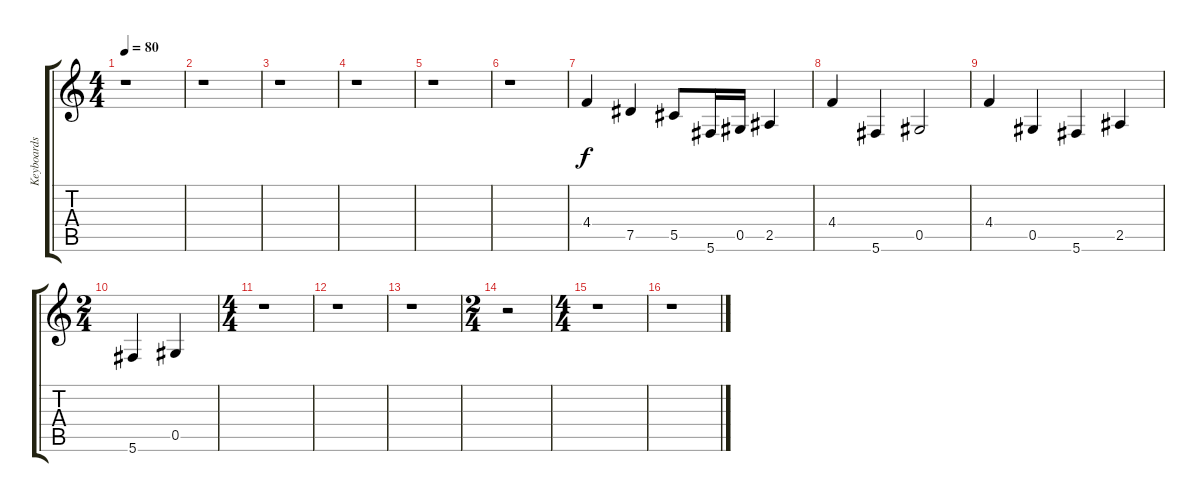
\track ("Keyboards" "Keyboards") {instrument contrabass}
\staff {score tabs}
\tuning (Eb4 Bb3 Gb3 Db3 Ab2 Db2) {hide}
\ts (4 4)
\tempo 80
\clef g2
\ks c
r.1{dy f} |
r.1 |
r.1 |
r.1 |
r.1 |
r.1 |
4.4.4{volume 10 instrument acousticgrandpiano} 7.5.4 5.5.8 5.6.16 0.5.16 2.5.4 |
4.4.4 5.6.4 0.5.2 |
4.4.4 0.5.4 5.6.4 2.5.4 |
\ts (2 4)
5.6.4 0.5.4 |
\ts (4 4)
r.1 |
r.1 |
r.1 |
\ts (2 4)
r.2 |
\ts (4 4)
r.1 |
r.1
